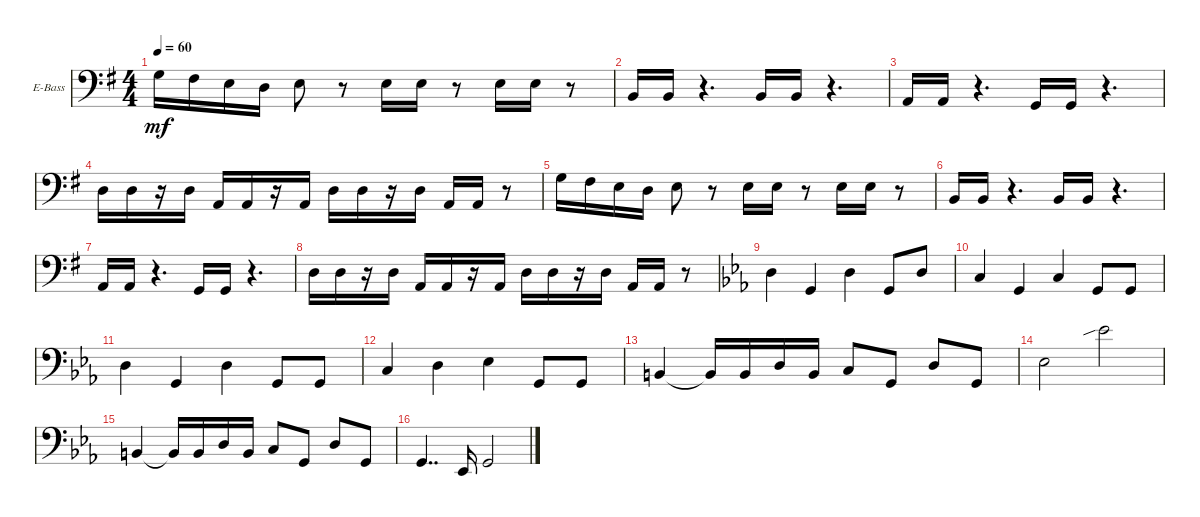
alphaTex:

\defaultSystemsLayout 4
\bracketExtendMode groupsimilarinstruments
\firstSystemTrackNameOrientation horizontal
\otherSystemsTrackNameOrientation horizontal
\track ("Electric Bass (Pete Agnew)" "E-Bass") {instrument acousticbass}
\staff {score}
\tuning (G2 D2 A1 D1)
\ts (4 4)
\tempo 60
\clef f4
\ks eminor
0.1.16{dy mf} 4.2.16 2.2.16 0.2.16 2.2.8 r.8 2.2.16 2.2.16 r.8 2.2.16 2.2.16 r.8 |
9.4.16 9.4.16 r.4{d} 9.4.16 9.4.16 r.4{d} |
0.3.16 0.3.16 r.4{d} 5.4.16 5.4.16 r.4{d} |
0.2.16 0.2.16 r.16 0.2.16 0.3.16 0.3.16 r.16 0.3.16 0.2.16 0.2.16 r.16 0.2.16 0.3.16 0.3.16 r.8 |
0.1.16 4.2.16 2.2.16 0.2.16 2.2.8 r.8 2.2.16 2.2.16 r.8 2.2.16 2.2.16 r.8 |
9.4.16 9.4.16 r.4{d} 9.4.16 9.4.16 r.4{d} |
0.3.16 0.3.16 r.4{d} 5.4.16 5.4.16 r.4{d} |
0.2.16 0.2.16 r.16 0.2.16 0.3.16 0.3.16 r.16 0.3.16 0.2.16 0.2.16 r.16 0.2.16 0.3.16 0.3.16 r.8 |
\ks cminor
5.3.4 5.4.4 5.3.4 5.4.8 5.3.8 |
3.3.4 5.4.4 3.3.4 5.4.8 5.4.8 |
5.3.4 5.4.4 5.3.4 5.4.8 5.4.8 |
3.3.4 5.3.4 6.3.4 5.4.8 5.4.8 |
9.4.4 9.4{t}.16 9.4.16 5.3.16 2.3.16 3.3.8 5.4.8 0.2.8 5.4.8 |
1.2.2 8.1{sib}.2 |
9.4.4 9.4{t}.16 9.4.16 5.3.16 2.3.16 3.3.8 5.4.8 0.2.8 5.4.8 |
5.4.4{dd} 1.4.16 5.4.2
